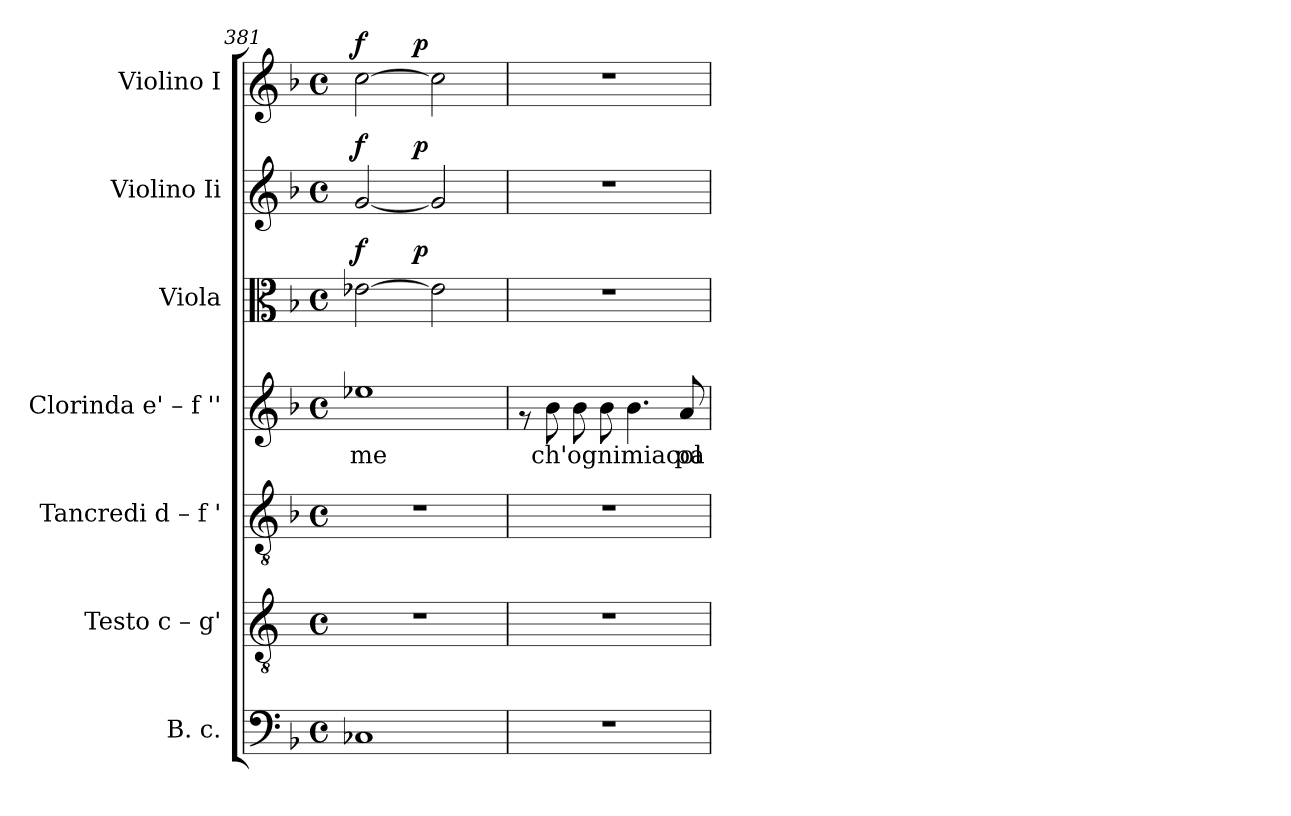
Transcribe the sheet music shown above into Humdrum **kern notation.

**kern	**kern	**kern	**kern	**text	**kern	**dynam	**kern	**dynam	**kern	**text	**dynam
*part7	*part6	*part5	*part4	*part4	*part3	*part3	*part2	*part2	*part1	*part1	*part1
*staff7	*staff6	*staff5	*staff4	*staff4	*staff3	*staff3	*staff2	*staff2	*staff1	*staff1	*staff1
*I"B. c.	*I"Testo  c – g'	*I"Tancredi  d – f '	*I"Clorinda  e' – f ''	*	*I"Viola	*	*I"Violino Ii	*	*I"Violino I	*	*
*clefF4	*clefGv2	*clefGv2	*clefG2	*	*clefC3	*	*clefG2	*	*clefG2	*	*
*k[b-]	*k[]	*k[b-]	*k[b-]	*	*k[b-]	*	*k[b-]	*	*k[b-]	*	*
*F:	*C:	*F:	*F:	*	*F:	*	*F:	*	*F:	*	*
*M4/4	*M4/4	*M4/4	*M4/4	*	*M4/4	*	*M4/4	*	*M4/4	*	*
*met(c)	*met(c)	*met(c)	*met(c)	*	*met(c)	*	*met(c)	*	*met(c)	*	*
=381	=381	=381	=381	=381	=381	=381	=381	=381	=381	=381	=381
!	!	!	!	!LO:LY:b:cj	!	!LO:DY:a	!	!LO:DY:a	!	!LO:LY:b:cj	!LO:DY:a
*	*	*	*	*	*^	*	*^	*	*^	*	*
1C-	1r	1r	1ee-X	me	[>2e-X\	4..ryy	f	[<2g/	4..ryy	f	[>2cc\	4..ryy	.	f
!	!	!	!	!	!	!	!LO:DY:a	!	!	!LO:DY:a	!	!	!	!LO:DY:a
.	.	.	.	.	.	2ryy	p	.	2ryy	p	.	2ryy	.	p
!	!	!	!	!	!	!	!	!	!	!	!	!	!LO:LY:b:cj	!
.	.	.	.	.	2e-\]	.	.	2g/]	.	.	2cc\]	.	.	.
.	.	.	.	.	.	16ryy	.	.	16ryy	.	.	16ryy	.	.
*	*	*	*	*	*v	*v	*	*	*	*	*v	*v	*	*
*	*	*	*	*	*	*	*v	*v	*	*	*	*
=382	=382	=382	=382	=382	=382	=382	=382	=382	=382	=382	=382
1r	1r	1r	8rf	.	1r	.	1r	.	1r	.	.
!	!	!	!	!LO:LY:b:cj	!	!	!	!	!	!	!
.	.	.	8b-\	ch'ognimiacol	.	.	.	.	.	.	.
!	!	!	!	!LO:LY:b:cj	!	!	!	!	!	!	!
.	.	.	8b-\	.	.	.	.	.	.	.	.
!	!	!	!	!LO:LY:b:cj	!	!	!	!	!	!	!
.	.	.	8b-\	.	.	.	.	.	.	.	.
!	!	!	!	!LO:LY:b:cj	!	!	!	!	!	!	!
.	.	.	4.b-\	.	.	.	.	.	.	.	.
!	!	!	!	!LO:LY:b:cj	!	!	!	!	!	!	!
.	.	.	8a/	pa	.	.	.	.	.	.	.
=	=	=	=	=	=	=	=	=	=	=	=
*-	*-	*-	*-	*-	*-	*-	*-	*-	*-	*-	*-
